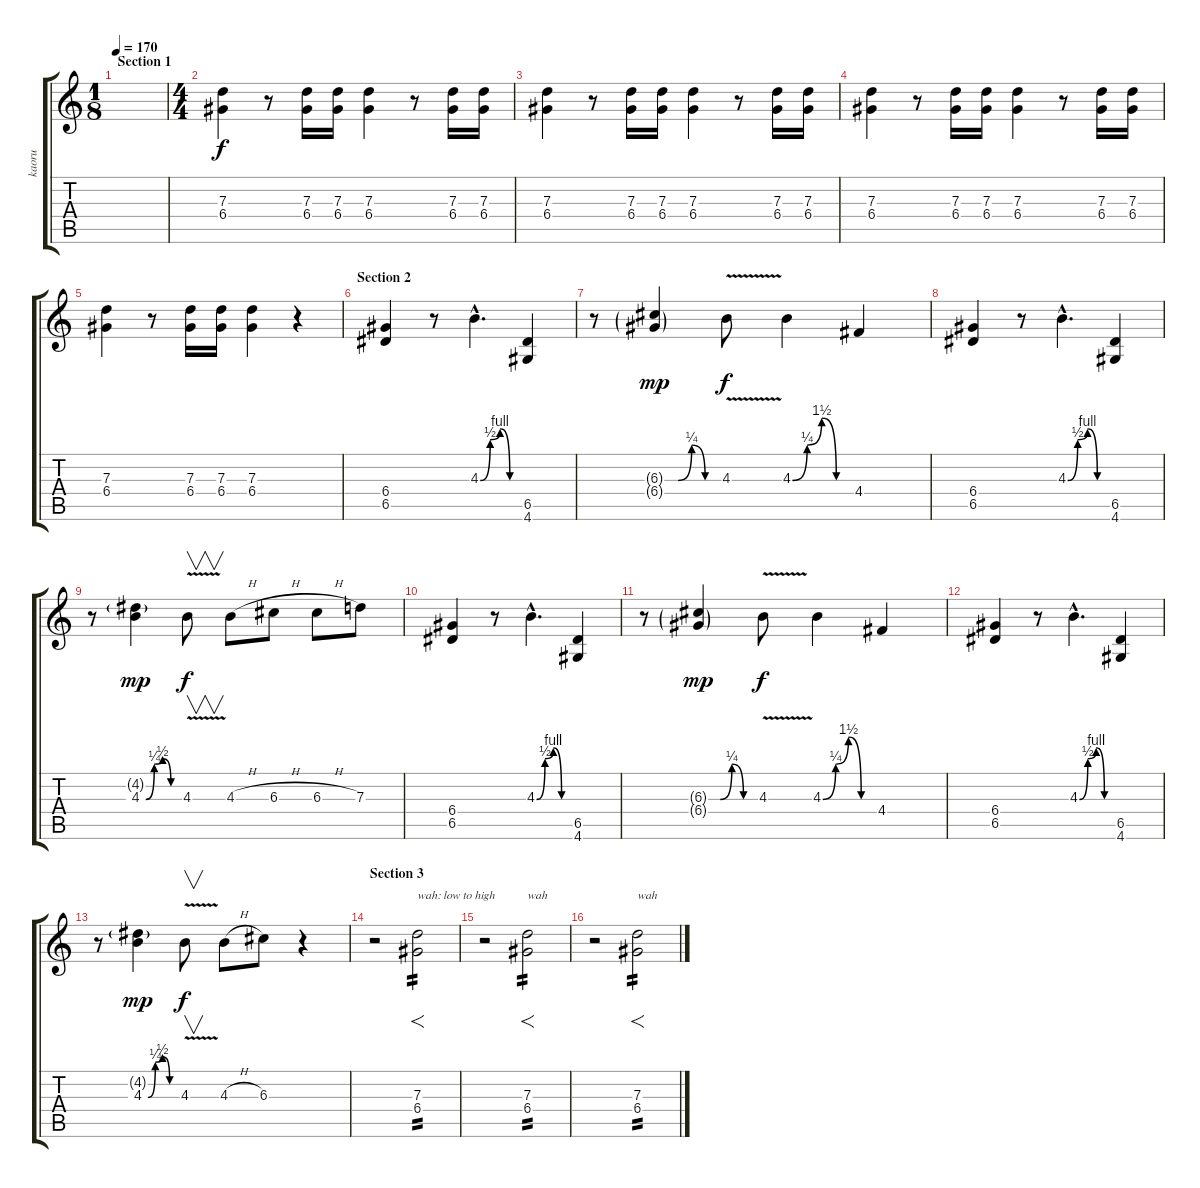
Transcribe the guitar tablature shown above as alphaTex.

\track ("kaoru" "kaoru") {instrument distortionguitar}
\staff {score tabs}
\tuning (E4 B3 G3 D3 A2 E2) {hide}
\ts (1 8)
\section ("" "Section 1")
\tempo 170
\clef g2
\ks c
|
\ts (4 4)
(7.3 6.4).4 r.8 (7.3 6.4).16 (7.3 6.4).16 (7.3 6.4).4 r.8 (7.3 6.4).16 (7.3 6.4).16 |
(7.3 6.4).4 r.8 (7.3 6.4).16 (7.3 6.4).16 (7.3 6.4).4 r.8 (7.3 6.4).16 (7.3 6.4).16 |
(7.3 6.4).4 r.8 (7.3 6.4).16 (7.3 6.4).16 (7.3 6.4).4 r.8 (7.3 6.4).16 (7.3 6.4).16 |
(7.3 6.4).4 r.8 (7.3 6.4).16 (7.3 6.4).16 (7.3 6.4).4 r.4 |
\section ("" "Section 2")
(6.4 6.5).4 r.8 4.3{be (custom 0 0 15 2 30 4 45 0 60 0) hac}.4{d} (6.5 4.6).4 |
r.8 (6.3{be (custom 0 0 15 0 30 1 45 0 60 0) g} 6.4{g}).4{dy mp} 4.3{v}.8{dy f} 4.3{be (custom 0 0 15 1 30 6 45 0 60 0)}.4 4.4.4 |
(6.4 6.5).4 r.8 4.3{be (custom 0 0 15 2 30 4 45 0 60 0) hac}.4{d} (6.5 4.6).4 |
r.8 (4.2{g} 4.3{be (custom 0 0 15 1 30 2 45 0 60 0)}).4{dy mp} 4.3{v}.8{v dy f} 4.3{h}.8 6.3{h}.8 6.3{h}.8 7.3.8 |
(6.4 6.5).4 r.8 4.3{be (custom 0 0 15 2 30 4 45 0 60 0) hac}.4{d} (6.5 4.6).4 |
r.8 (6.3{be (custom 0 0 15 0 30 1 45 0 60 0) g} 6.4{g}).4{dy mp} 4.3{v}.8{dy f} 4.3{be (custom 0 0 15 1 30 6 45 0 60 0)}.4 4.4.4 |
(6.4 6.5).4 r.8 4.3{be (custom 0 0 15 2 30 4 45 0 60 0) hac}.4{d} (6.5 4.6).4 |
r.8 (4.2{g} 4.3{be (custom 0 0 15 1 30 2 45 0 60 0)}).4{dy mp} 4.3{v}.8{v dy f} 4.3{h}.8 6.3.8 r.4 |
\section ("" "Section 3")
r.2 (7.3 6.4).2{f txt "wah: low to high" tp 2} |
r.2 (7.3 6.4).2{f txt "wah" tp 2} |
r.2 (7.3 6.4).2{f txt "wah" tp 2}
